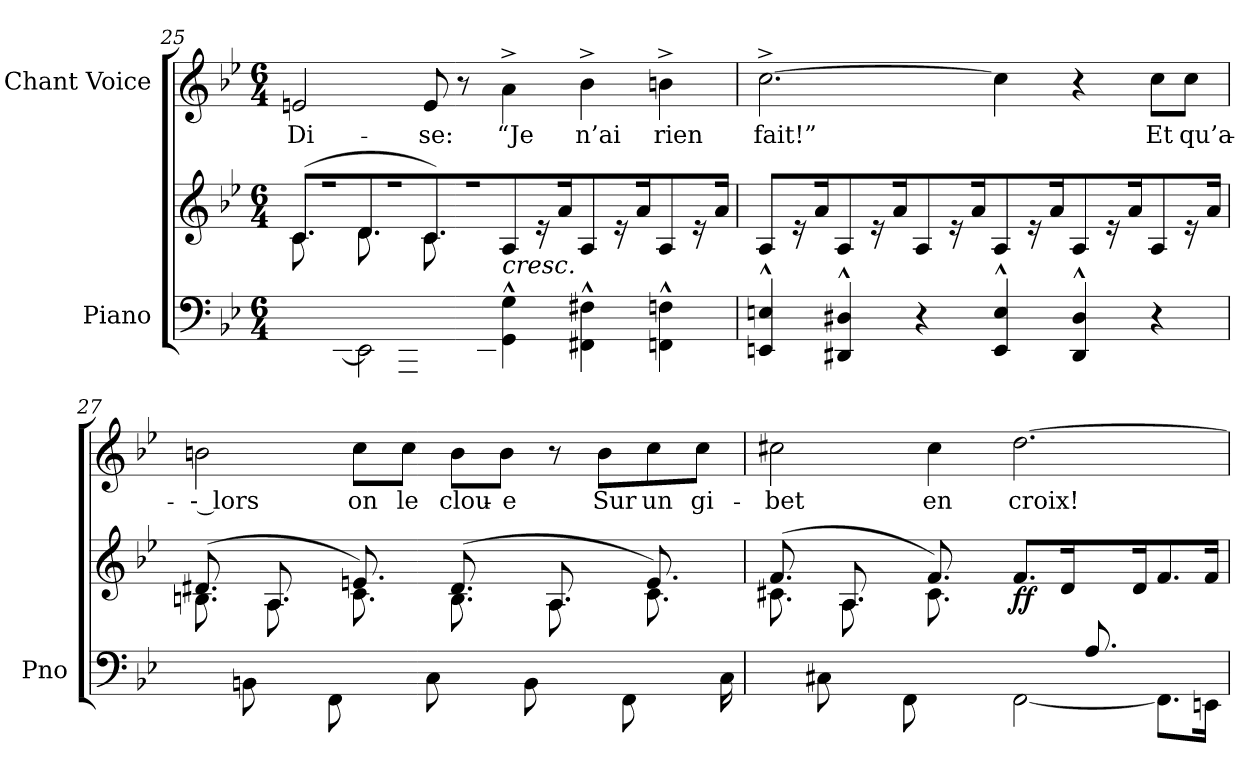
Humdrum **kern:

**kern	**kern	**dynam	**kern	**text
*part2	*part2	*part2	*part1	*part1
*staff3	*staff2	*staff2/3	*staff1	*staff1
*I"Piano	*	*	*I"Chant Voice	*
*I'Pno	*	*	*	*
*clefF4	*clefG2	*	*clefG2	*
*k[b-e-]	*k[b-e-]	*	*k[b-e-]	*
*M6/4	*M6/4	*	*M6/4	*
=25	=25	=25	=25	=25
*^	*^	*	*	*
8.ryy	4ryy	(8.c/	8.c\L	.	2en/	Di-
[<16EEn/K	.	16ryy	16ryy	.	.	.
8.ryy	2EE\]	8.d/	8.d\	.	.	.
16AAA/K	.	16ryy	16ryy	.	.	.
8.ryy	.	8.c/)	8.c\	.	8e/	-se:
.	.	.	.	.	8r	.
16EE/Jk	.	16ryy	2ryy	.	.	.
!	!	!	!	!LO:HP:b	!	!
2.ryy	4GG\^^ 4G\^^	8A/L	.	<	4a^\	“Je
.	.	16r	.	.	.	.
.	.	16a/J	.	.	.	.
.	4FF#X\^^ 4F#X\^^	8A/	.	.	4b-^\	n’ai
.	.	16r	.	.	.	.
.	.	16a/J	4ryy	.	.	.
.	4FFn\^^ 4Fn\^^	8A/	.	.	4bn^\	rien
.	.	16r	.	.	.	.
.	.	16a/JJ	16ryy	.	.	.
*v	*v	*	*	*	*	*
*	*v	*v	*	*	*
=26	=26	=26	=26	=26
4EEn/^^ 4En/^^	8A/L	.	[2.cc^\	fait!”
.	16r	.	.	.
.	16a/J	.	.	.
4DD#X/^^ 4D#X/^^	8A/	.	.	.
.	16r	.	.	.
.	16a/J	.	.	.
4r	8A/	.	.	.
.	16r	.	.	.
.	16a/JJ	.	.	.
4EE/^^ 4E/^^	8A/L	.	4cc\]	.
.	16r	.	.	.
.	16a/J	.	.	.
4DD#/^^ 4D#/^^	8A/	.	4r	.
.	16r	.	.	.
.	16a/J	.	.	.
4r	8A/	.	8cc\L	Et
.	16r	.	8cc\J	qu’a-
.	16a/JJ	.	.	.
=27	=27	=27	=27	=27
*^	*^	*	*	*
8.ryy	8.ryy	(>8.d#X/	8.Bn\L	.	2bn\	-- lors
16BB-/K	8BBn\	16ryy	16ryy	.	.	.
8.ryy	.	8.A/	8.A\	.	.	.
.	8ryy	.	.	.	.	.
16FF/K	8FF\	16ryy	16ryy	.	.	.
8.ryy	.	8.en/)	8.c\	.	8cc\L	on
.	8ryy	.	.	.	.	.
.	.	.	.	.	8cc\J	le
16C/Jk	8C\	16ryy	16ryy	.	.	.
8.ryy	.	(>8.d#/	8.B\L	.	8b\L	clou-
.	8ryy	.	.	.	.	.
.	.	.	.	.	8b\J	-e
16BB/K	8BB\	16ryy	16ryy	.	.	.
8.ryy	.	8.A/	8.A\	.	8r	.
.	8ryy	.	.	.	.	.
.	.	.	.	.	8b\L	Sur
16FF/K	8FF\	16ryy	16ryy	.	.	.
8.ryy	.	8.e/)	8.c\	.	8cc\	un
.	8ryy	.	.	.	.	.
.	.	.	.	.	8cc\J	gi-
16C/Jk	16C\	16ryy	16ryy	.	.	.
=28	=28	=28	=28	=28	=28	=28
*	*^	*	*	*	*	*
1ryy	8.ryy	8.ryy	(>8.f/	8.c#X\L	.	2cc#X\	-bet
.	16C#X/K	8C#\	16ryy	16ryy	.	.	.
.	8.ryy	.	8.A/	8.A\	.	.	.
.	.	8ryy	.	.	.	.	.
.	16FF/K	8FF\	16ryy	16ryy	.	.	.
.	8.ryy	.	8.f/)	8.c#\	.	4cc#\	en
.	.	2...ryy	.	.	.	.	.
.	16C#/Jk	.	16ryy	2ryy	.	.	.
!	!	!	!	!	!LO:DY:b	!	!
.	[2FF\	.	8.f/L	.	ff	[2.dd\	croix!
.	.	.	16d/K	.	.	.	.
8.A/	.	.	8.ryy	.	.	.	.
4ryy	.	.	16d/K	4ryy	.	.	.
.	8.FF\L]	.	8.f/	.	.	.	.
16ryy	16EEn\Jk	.	16f/Jk	16ryy	.	.	.
*v	*v	*v	*	*	*	*	*
*	*v	*v	*	*	*
.	.	[	.	.
=	=	=	=	=
*-	*-	*-	*-	*-
